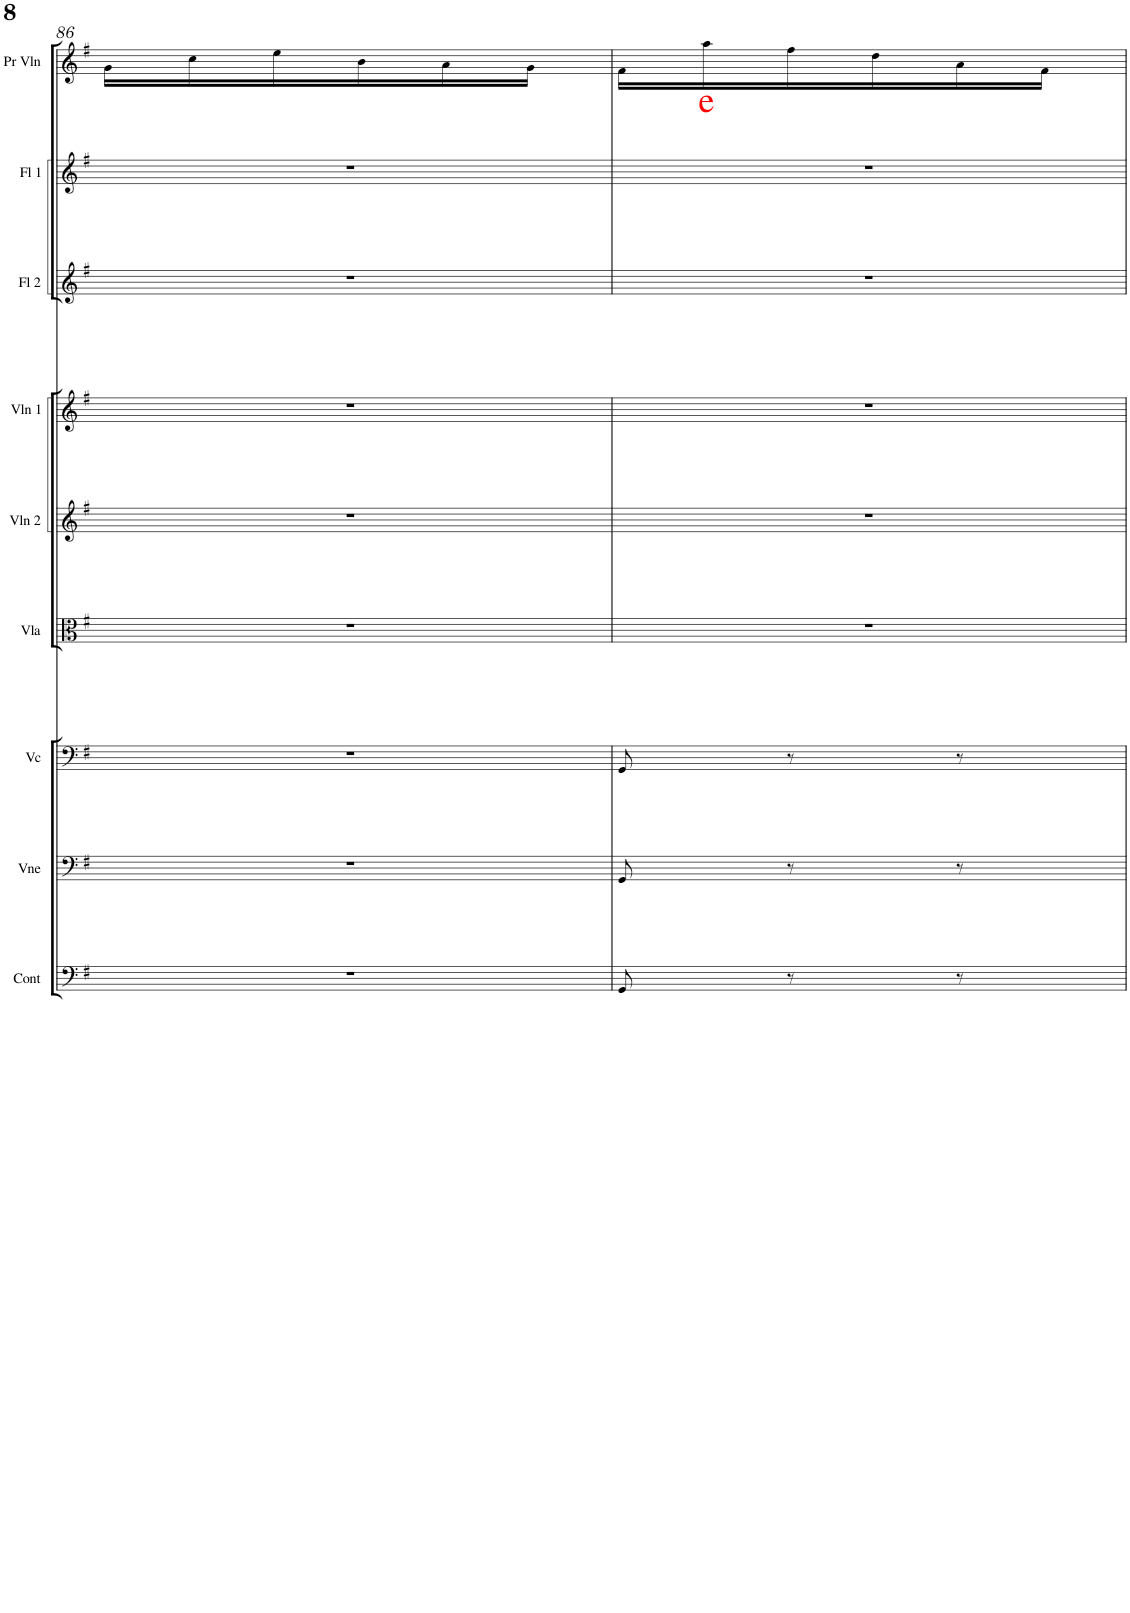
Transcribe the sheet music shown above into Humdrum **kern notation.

**kern	**kern	**kern	**kern	**kern	**kern	**kern	**kern	**kern	**text
*part9	*part8	*part7	*part6	*part5	*part4	*part3	*part2	*part1	*part1
*staff9	*staff8	*staff7	*staff6	*staff5	*staff4	*staff3	*staff2	*staff1	*staff1
*I"Continuo	*I"Violone	*I"Violoncello	*I"Viola	*I"Violin 2	*I"Violin 1	*I"Flute 2	*I"Flute 1	*I"Principal Violin	*
*I'Cont	*I'Vne	*I'Vc	*I'Vla	*I'Vln 2	*I'Vln 1	*I'Fl 2	*I'Fl 1	*I'Pr Vln	*
!!LO:PB:g=z
*clefF4	*clefF4	*clefF4	*clefC3	*clefG2	*clefG2	*clefG2	*clefG2	*clefG2	*
*	*Trd7c12	*	*	*	*	*	*	*	*
*k[f#]	*k[f#]	*k[f#]	*k[f#]	*k[f#]	*k[f#]	*k[f#]	*k[f#]	*k[f#]	*
*M3/8	*M3/8	*M3/8	*M3/8	*M3/8	*M3/8	*M3/8	*M3/8	*M3/8	*
=86	=86	=86	=86	=86	=86	=86	=86	=86	=86
4.r	4.r	4.r	4.r	4.r	4.r	4.r	4.r	16g\LL	.
.	.	.	.	.	.	.	.	16cc\	.
.	.	.	.	.	.	.	.	16ee\	.
.	.	.	.	.	.	.	.	16b\	.
.	.	.	.	.	.	.	.	16a\	.
.	.	.	.	.	.	.	.	16g\JJ	.
=87	=87	=87	=87	=87	=87	=87	=87	=87	=87
8GG/	8GG/	8GG/	4.r	4.r	4.r	4.r	4.r	16f#\LL	.
!	!	!	!	!	!	!	!	!	!LO:LY:b:color=#FF0000
.	.	.	.	.	.	.	.	16aa\	e
8r	8r	8r	.	.	.	.	.	16ff#\	.
.	.	.	.	.	.	.	.	16dd\	.
8r	8r	8r	.	.	.	.	.	16a\	.
.	.	.	.	.	.	.	.	16f#\JJ	.
=	=	=	=	=	=	=	=	=	=
*-	*-	*-	*-	*-	*-	*-	*-	*-	*-
